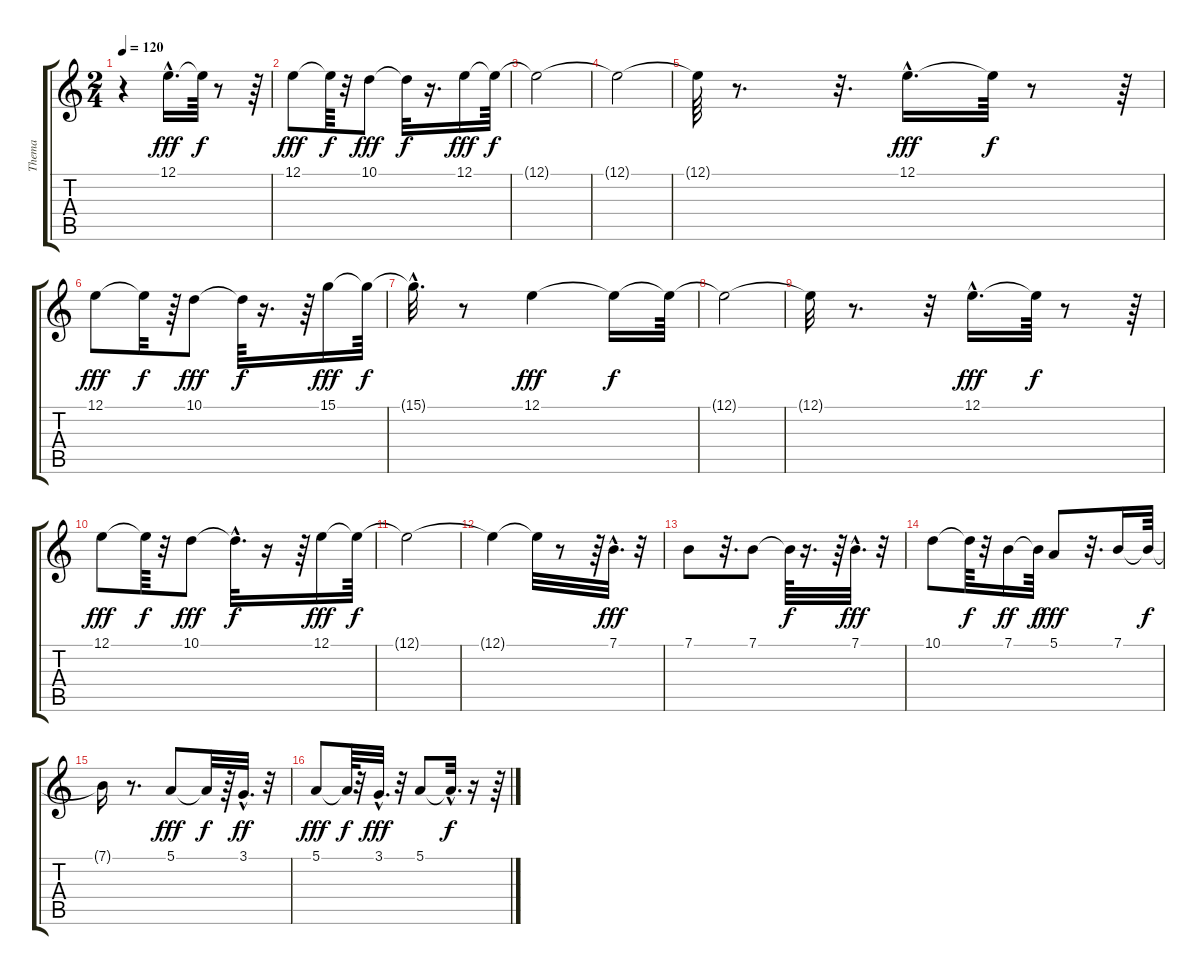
\track ("Thema" "Thema") {instrument pad3polysynth}
\staff {score tabs}
\tuning (E4 B3 G3 D3 A2 E2) {hide}
\ts (2 4)
\tempo 120
\clef g2
\ks c
r.4{dy f} 12.1{hac}.16{d dy fff} 12.1{t}.64{dy f} r.8 r.64 |
12.1.8{dy fff} 12.1{t}.64{dy f} r.32 10.1.8{dy fff} 10.1{t}.32{dy f} r.16{d} 12.1.16{dy fff} 12.1{t}.64{dy f} |
12.1{t}.2 |
12.1{t}.2 |
12.1{t}.64 r.8{d} r.32{d} 12.1{hac}.16{d dy fff} 12.1{t}.64{dy f} r.8 r.64 |
12.1.8{dy fff} 12.1{t}.32{dy f} r.64 10.1.8{dy fff} 10.1{t}.64{dy f} r.16{d} r.64 15.1.16{dy fff} 15.1{t}.64{dy f} |
15.1{hac t}.32{d} r.8 12.1.4{dy fff} 12.1{t}.16{dy f} 12.1{t}.64 |
12.1{t}.2 |
12.1{t}.32 r.8{d} r.32 12.1{hac}.16{d dy fff} 12.1{t}.64{dy f} r.8 r.64 |
12.1.8{dy fff} 12.1{t}.64{dy f} r.32 10.1.8{dy fff} 10.1{hac t}.32{d dy f} r.16 r.64 12.1.16{dy fff} 12.1{t}.64{dy f} |
12.1{t}.2 |
12.1{t}.4 12.1{t}.32 r.8 r.64 7.1{hac}.32{d dy fff} r.32 |
7.1.8 r.32{d} 7.1.8 7.1{t}.64{dy f} r.16{d} r.64 7.1{hac}.32{d dy fff} r.32 |
10.1.8 10.1{t}.64{dy f} r.32 7.1.16{dy ff} 7.1{t}.64{dy f} 5.1.8{dy fff} r.32{d} 7.1.16 7.1{t}.64{dy f} |
7.1{t}.16 r.8{d} 5.1.8{dy fff} 5.1{t}.32{dy f} r.64 3.1{hac}.32{d dy ff} r.32 |
5.1.8{dy fff} 5.1{t}.64{dy f} r.32 3.1{hac}.32{d dy fff} r.32 5.1.8 5.1{hac t}.32{d dy f} r.16 r.64
